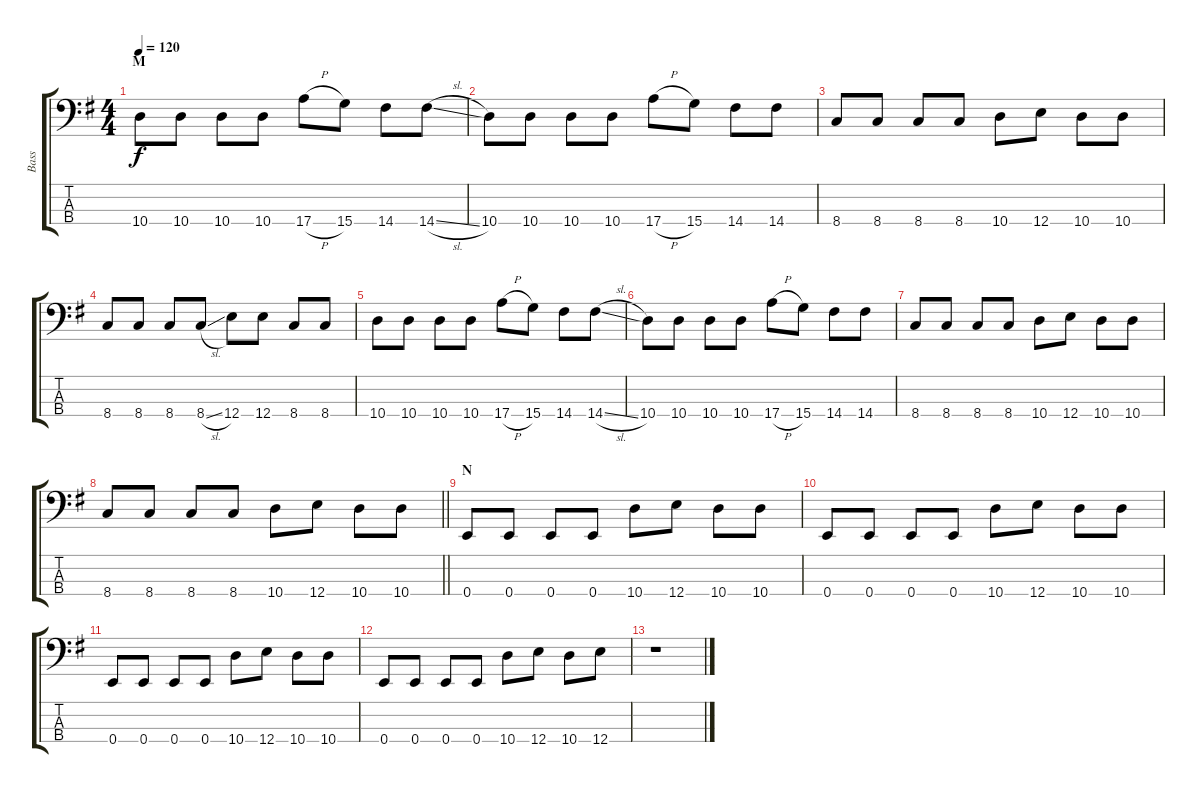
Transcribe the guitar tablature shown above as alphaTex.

\track ("Bass" "Bass") {instrument electricbassfinger}
\staff {score tabs}
\tuning (G2 D2 A1 E1) {hide}
\ts (4 4)
\section ("" "M")
\tempo 120
\clef f4
\ks g
10.4.8{dy f} 10.4.8 10.4.8 10.4.8 17.4{h}.8 15.4.8 14.4.8 14.4{sl}.8 |
10.4.8 10.4.8 10.4.8 10.4.8 17.4{h}.8 15.4.8 14.4.8 14.4.8 |
8.4.8 8.4.8 8.4.8 8.4.8 10.4.8 12.4.8 10.4.8 10.4.8 |
8.4.8 8.4.8 8.4.8 8.4{sl}.8 12.4.8 12.4.8 8.4.8 8.4.8 |
10.4.8 10.4.8 10.4.8 10.4.8 17.4{h}.8 15.4.8 14.4.8 14.4{sl}.8 |
10.4.8 10.4.8 10.4.8 10.4.8 17.4{h}.8 15.4.8 14.4.8 14.4.8 |
8.4.8 8.4.8 8.4.8 8.4.8 10.4.8 12.4.8 10.4.8 10.4.8 |
\barLineRight lightlight
8.4.8 8.4.8 8.4.8 8.4.8 10.4.8 12.4.8 10.4.8 10.4.8 |
\section ("" "N")
0.4.8 0.4.8 0.4.8 0.4.8 10.4.8 12.4.8 10.4.8 10.4.8 |
0.4.8 0.4.8 0.4.8 0.4.8 10.4.8 12.4.8 10.4.8 10.4.8 |
0.4.8 0.4.8 0.4.8 0.4.8 10.4.8 12.4.8 10.4.8 10.4.8 |
0.4.8 0.4.8 0.4.8 0.4.8 10.4.8 12.4.8 10.4.8 12.4.8 |
r.1
